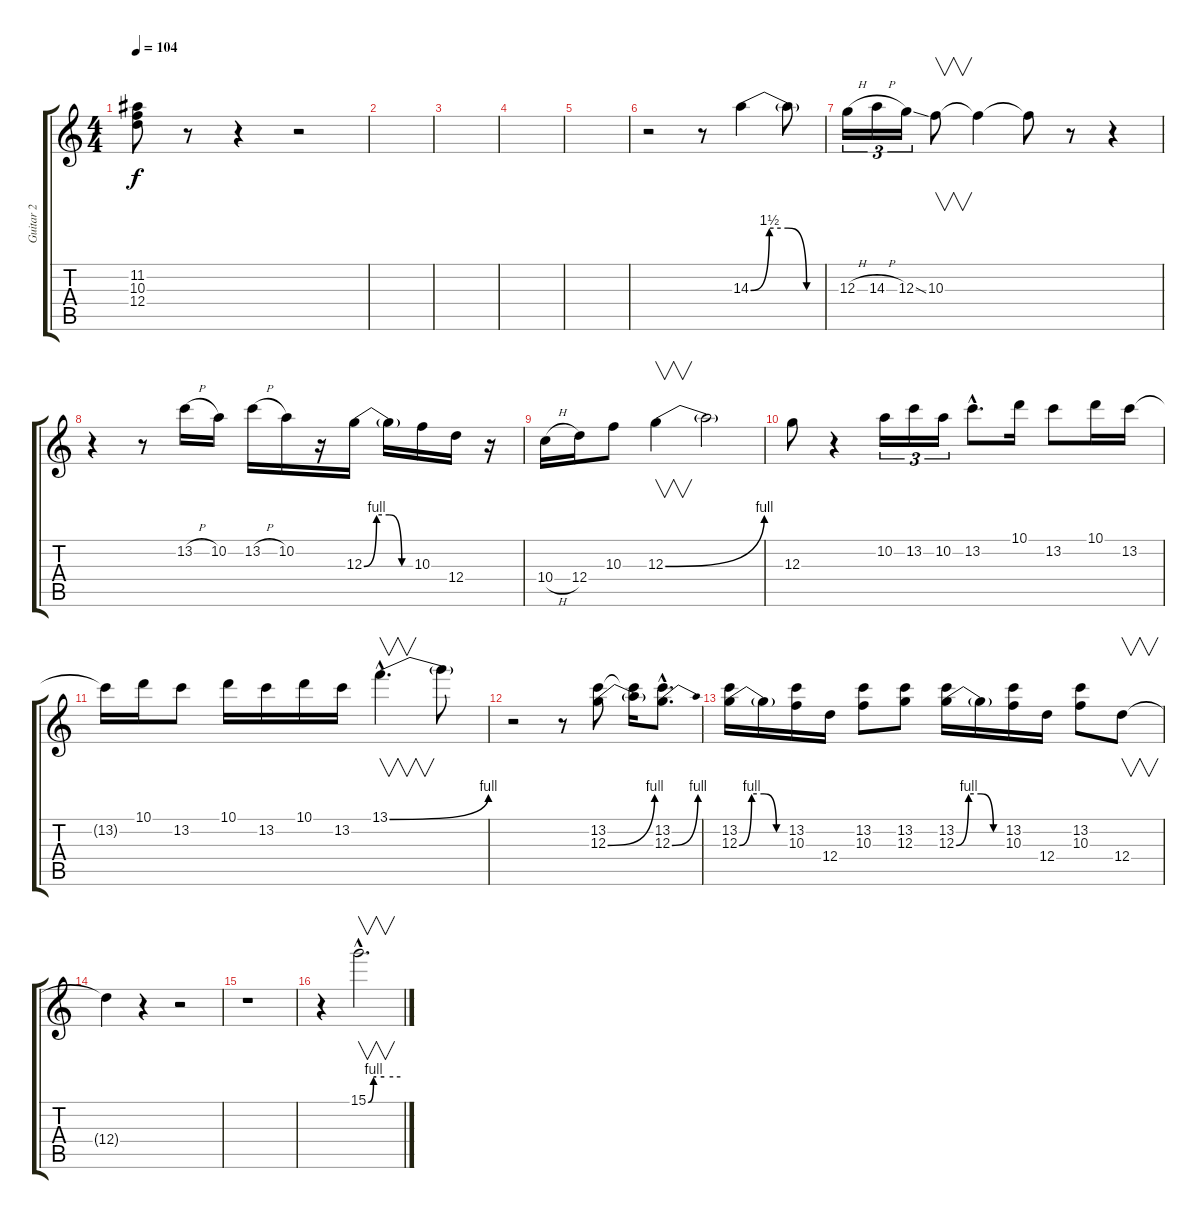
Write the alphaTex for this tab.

\track ("Guitar 2" "Guitar 2") {instrument distortionguitar}
\staff {score tabs}
\tuning (E4 B3 G3 D3 A2 E2) {hide}
\ts (4 4)
\tempo 104
\clef g2
\ks c
(11.2{t} 10.3{t} 12.4{t}).8{dy f} r.8 r.4 r.2 |
|
|
|
|
r.2 r.8 14.3{be (custom 0 0 15 6 30 6 45 0 60 0)}.4 14.3{t}.8 |
12.3{h}.16{tu (3 2)} 14.3{h}.16{tu (3 2)} 12.3{ss}.16{tu (3 2)} 10.3.8{v} 10.3{t}.4 10.3{t}.8 r.8 r.4 |
r.4 r.8 13.2{h}.16 10.2.16 13.2{h}.16 10.2.16 r.16 12.3{be (custom 0 0 15 4 30 4 45 0 60 0)}.16 12.3{t}.16 10.3.16 12.4.16 r.16 |
10.4{h}.16 12.4.16 10.3.8 12.3{be (bend 0 0 60 4)}.4{v} 12.3{t}.2 |
12.3.8 r.4 10.2.16{tu (3 2)} 13.2.16{tu (3 2)} 10.2.16{tu (3 2)} 13.2{hac}.8{d} 10.1.16 13.2.8 10.1.16 13.2.16 |
13.2{t}.16 10.1.16 13.2.8 10.1.16 13.2.16 10.1.16 13.2.16 13.1{be (bend 0 0 60 4) hac}.4{v d} 13.1{t}.8 |
r.2 r.8 (13.2 12.3{be (bend 0 0 60 4)}).8 (13.2{t} 12.3{t}).16 (13.2{hac} 12.3{be (bend 0 0 60 4) hac}).8{d} |
(13.2 12.3{be (custom 0 0 15 4 30 4 45 0 60 0)}).16 12.3{t}.16 (13.2 10.3).16 12.4.16 (13.2 10.3).8 (13.2 12.3).8 (13.2 12.3{be (custom 0 0 15 4 30 4 45 0 60 0)}).16 12.3{t}.16 (13.2 10.3).16 12.4.16 (13.2 10.3).8 12.4.8{v} |
12.4{t}.4 r.4 r.2 |
r.1 |
r.4 15.1{be (custom 0 0 10 4 15 4 30 4 60 4) hac}.2{v d}
